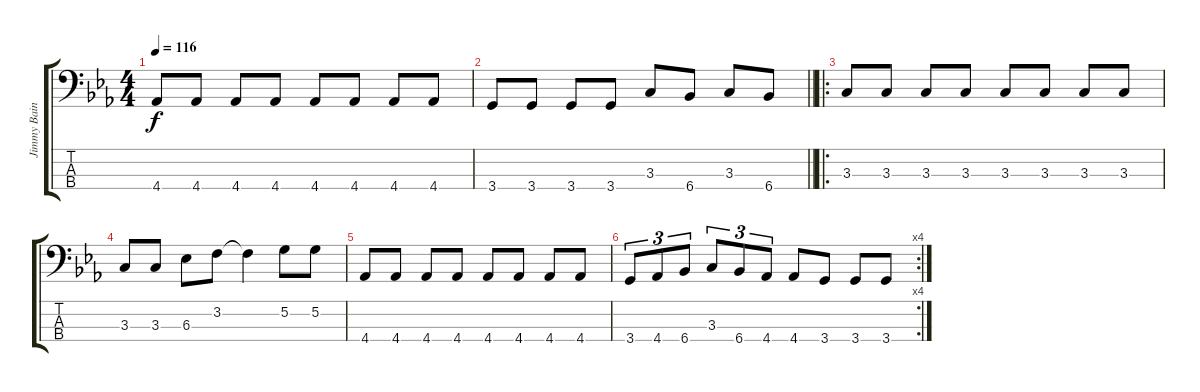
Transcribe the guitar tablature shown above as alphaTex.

\track ("Jimmy Bain" "Jimmy Bain") {instrument electricbasspick}
\staff {score tabs}
\tuning (G2 D2 A1 E1) {hide}
\ts (4 4)
\tempo 116
\clef f4
\ks eb
4.4.8{dy f} 4.4.8 4.4.8 4.4.8 4.4.8 4.4.8 4.4.8 4.4.8 |
\barLineRight lightlight
3.4.8 3.4.8 3.4.8 3.4.8 3.3.8 6.4.8 3.3.8 6.4.8 |
\ro
3.3.8 3.3.8 3.3.8 3.3.8 3.3.8 3.3.8 3.3.8 3.3.8 |
3.3.8 3.3.8 6.3.8 3.2.8 3.2{t}.4 5.2.8 5.2.8 |
4.4.8 4.4.8 4.4.8 4.4.8 4.4.8 4.4.8 4.4.8 4.4.8 |
\rc 4
3.4.8{tu (3 2)} 4.4.8{tu (3 2)} 6.4.8{tu (3 2)} 3.3.8{tu (3 2)} 6.4.8{tu (3 2)} 4.4.8{tu (3 2)} 4.4.8 3.4.8 3.4.8 3.4.8
